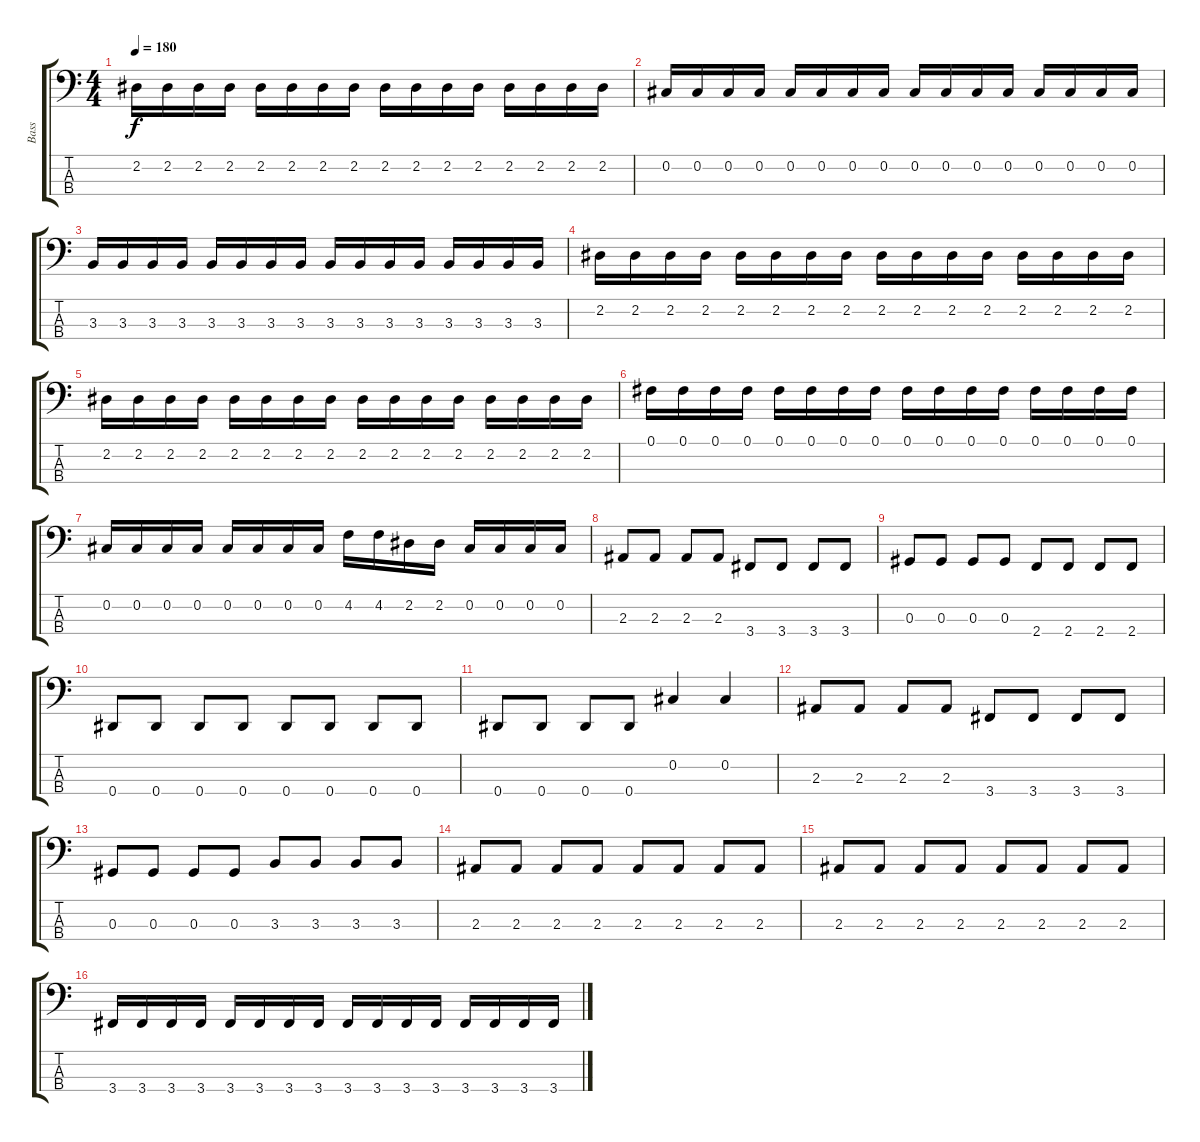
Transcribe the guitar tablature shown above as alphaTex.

\track ("Bass" "Bass") {instrument electricbasspick}
\staff {score tabs}
\tuning (Gb2 Db2 Ab1 Eb1) {hide}
\ts (4 4)
\tempo 180
\clef f4
\ks c
2.2.16{dy f} 2.2.16 2.2.16 2.2.16 2.2.16 2.2.16 2.2.16 2.2.16 2.2.16 2.2.16 2.2.16 2.2.16 2.2.16 2.2.16 2.2.16 2.2.16 |
0.2.16 0.2.16 0.2.16 0.2.16 0.2.16 0.2.16 0.2.16 0.2.16 0.2.16 0.2.16 0.2.16 0.2.16 0.2.16 0.2.16 0.2.16 0.2.16 |
3.3.16 3.3.16 3.3.16 3.3.16 3.3.16 3.3.16 3.3.16 3.3.16 3.3.16 3.3.16 3.3.16 3.3.16 3.3.16 3.3.16 3.3.16 3.3.16 |
2.2.16 2.2.16 2.2.16 2.2.16 2.2.16 2.2.16 2.2.16 2.2.16 2.2.16 2.2.16 2.2.16 2.2.16 2.2.16 2.2.16 2.2.16 2.2.16 |
2.2.16 2.2.16 2.2.16 2.2.16 2.2.16 2.2.16 2.2.16 2.2.16 2.2.16 2.2.16 2.2.16 2.2.16 2.2.16 2.2.16 2.2.16 2.2.16 |
0.1.16 0.1.16 0.1.16 0.1.16 0.1.16 0.1.16 0.1.16 0.1.16 0.1.16 0.1.16 0.1.16 0.1.16 0.1.16 0.1.16 0.1.16 0.1.16 |
0.2.16 0.2.16 0.2.16 0.2.16 0.2.16 0.2.16 0.2.16 0.2.16 4.2.16 4.2.16 2.2.16 2.2.16 0.2.16 0.2.16 0.2.16 0.2.16 |
2.3.8 2.3.8 2.3.8 2.3.8 3.4.8 3.4.8 3.4.8 3.4.8 |
0.3.8 0.3.8 0.3.8 0.3.8 2.4.8 2.4.8 2.4.8 2.4.8 |
0.4.8 0.4.8 0.4.8 0.4.8 0.4.8 0.4.8 0.4.8 0.4.8 |
0.4.8 0.4.8 0.4.8 0.4.8 0.2.4 0.2.4 |
2.3.8 2.3.8 2.3.8 2.3.8 3.4.8 3.4.8 3.4.8 3.4.8 |
0.3.8 0.3.8 0.3.8 0.3.8 3.3.8 3.3.8 3.3.8 3.3.8 |
2.3.8 2.3.8 2.3.8 2.3.8 2.3.8 2.3.8 2.3.8 2.3.8 |
2.3.8 2.3.8 2.3.8 2.3.8 2.3.8 2.3.8 2.3.8 2.3.8 |
3.4.16 3.4.16 3.4.16 3.4.16 3.4.16 3.4.16 3.4.16 3.4.16 3.4.16 3.4.16 3.4.16 3.4.16 3.4.16 3.4.16 3.4.16 3.4.16
